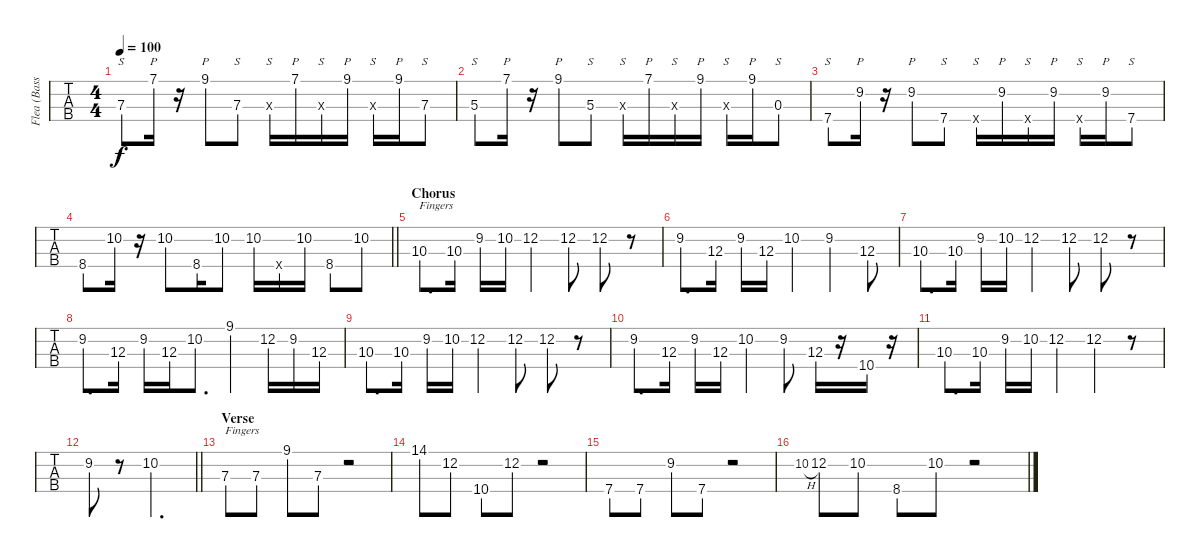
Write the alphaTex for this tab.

\track ("Flea (Bass)" "Flea (Bass") {instrument electricbassfinger}
\staff {tabs}
\tuning (G2 D2 A1 E1) {hide}
\ts (4 4)
\tempo 100
\clef f4
\ks c
7.3.8{s dy f} 7.1.16{p} r.16 9.1.8{p} 7.3.8{s} 7.3{x}.16{s} 7.1.16{p} 0.3{x}.16{s} 9.1.16{p} 0.3{x}.16{s} 9.1.16{p} 7.3.8{s} |
5.3.8{s} 7.1.16{p} r.16 9.1.8{p} 5.3.8{s} 5.3{x}.16{s} 7.1.16{p} 0.3{x}.16{s} 9.1.16{p} 0.3{x}.16{s} 9.1.16{p} 0.3.8{s} |
7.4.8{s} 9.2.16{p} r.16 9.2.8{p} 7.4.8{s} 7.4{x}.16{s} 9.2.16{p} 0.4{x}.16{s} 9.2.16{p} 0.4{x}.16{s} 9.2.16{p} 7.4.8{s} |
\barLineRight lightlight
8.4.8 10.2.16 r.16 10.2.8 8.4.16 10.2.8 10.2.16 0.4{x}.16 10.2.16 8.4.8 10.2.8 |
\section ("" "Chorus")
10.3.8{d txt "Fingers" instrument electricbassfinger} 10.3.16 9.2.16 10.2.16 12.2.4 12.2.8 12.2.8 r.8 |
9.2.8{d} 12.3.16 9.2.16 12.3.16 10.2.4 9.2.4 12.3.8 |
10.3.8{d} 10.3.16 9.2.16 10.2.16 12.2.4 12.2.8 12.2.8 r.8 |
9.2.8{d} 12.3.16 9.2.16 12.3.16 10.2.8{d} 9.1.4 12.2.16 9.2.16 12.3.16 |
10.3.8{d} 10.3.16 9.2.16 10.2.16 12.2.4 12.2.8 12.2.8 r.8 |
9.2.8{d} 12.3.16 9.2.16 12.3.16 10.2.4 9.2.8 12.3.16 r.16 10.4.16 r.16 |
10.3.8{d} 10.3.16 9.2.16 10.2.16 12.2.4 12.2.4 r.8 |
\barLineRight lightlight
9.2.8 r.8 10.2.2{d} |
\section ("" "Verse")
7.3{lf 2}.8{txt "Fingers"} 7.3{lf 2}.8 9.1{lf 5}.8 7.3{lf 2}.8 r.2 |
14.1{lf 5}.8 12.2{lf 4}.8 10.4{lf 2}.8 12.2{lf 5}.8 r.2 |
7.4{lf 2}.8 7.4{lf 2}.8 9.2{lf 5}.8 7.4{lf 2}.8 r.2 |
10.2{h}.8{gr} 12.2{lf 5}.8 10.2{lf 3}.8 8.4{lf 2}.8 10.2{lf 5}.8 r.2
